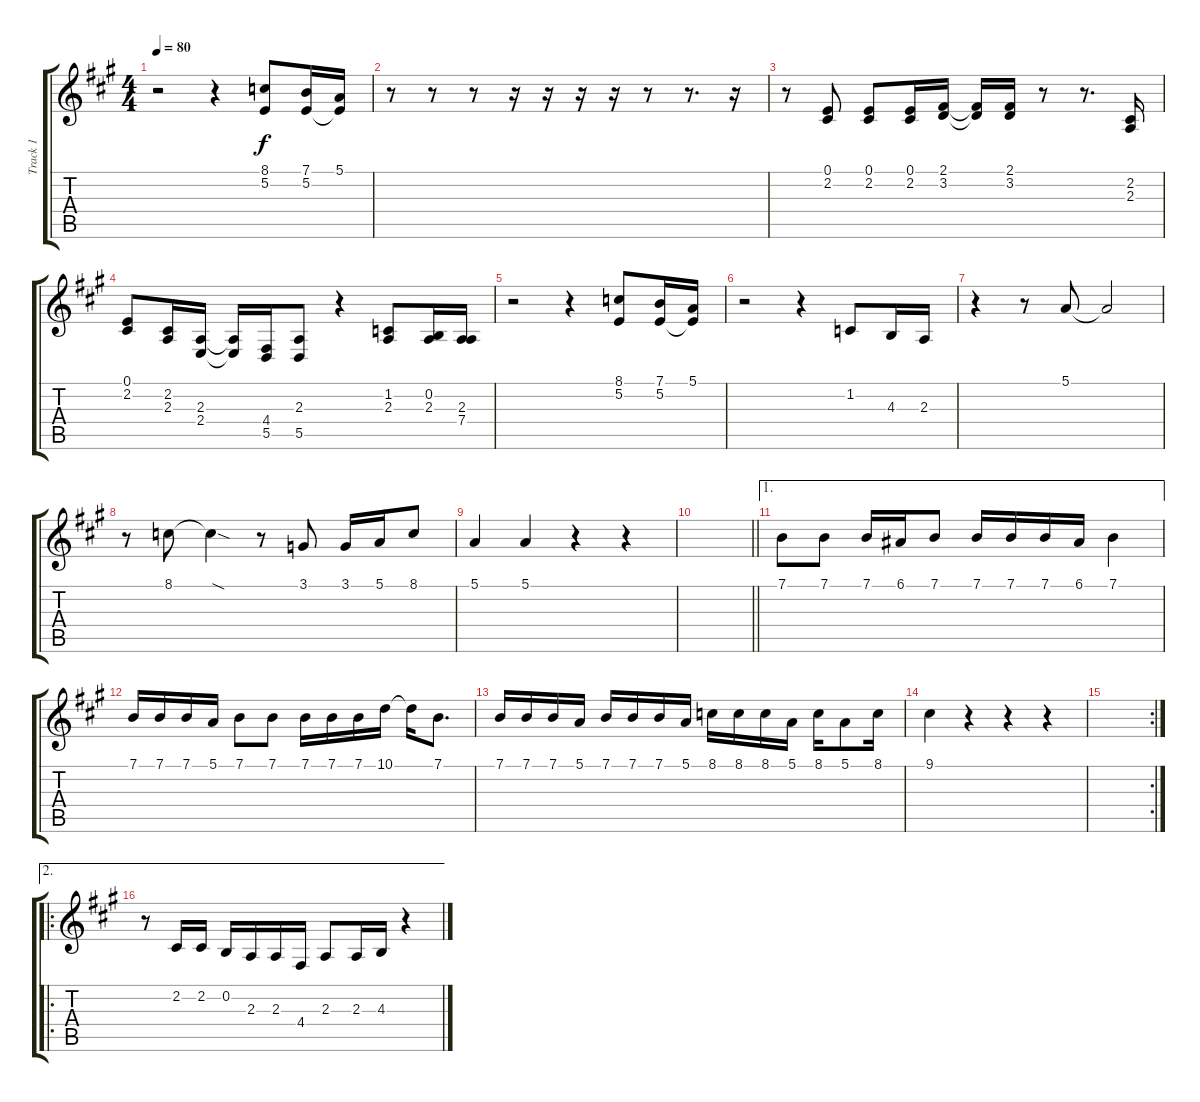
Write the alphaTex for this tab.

\track ("Track 1" "Track 1") {instrument tenorsax}
\staff {score tabs}
\tuning (E4 B3 G3 D3 A2 E2) {hide}
\ts (4 4)
\tempo 80
\clef g2
\ks a
r.2{dy f} r.4 (8.1 5.2).8 (7.1 5.2).16 (5.1 5.2{t}).16 |
r.8 r.8 r.8 r.16 r.16 r.16 r.16 r.8 r.8{d} r.16 |
r.8 (0.1 2.2).8 (0.1 2.2).8 (0.1 2.2).16 (2.1 3.2).16 (2.1{t} 3.2{t}).16 (2.1 3.2).16 r.8 r.8{d} (2.2 2.3).16 |
(0.1 2.2).8 (2.2 2.3).16 (2.3 2.4).16 (2.3{t} 2.4{t}).16 (4.4 5.5).16 (2.3 5.5).8 r.4 (1.2 2.3).8 (0.2 2.3).16 (2.3 7.4).16 |
r.2 r.4 (8.1 5.2).8 (7.1 5.2).16 (5.1 5.2{t}).16 |
r.2 r.4 1.2.8 4.3.16 2.3.16 |
r.4 r.8 5.1.8 5.1{t}.2 |
r.8 8.1.8 8.1{sod t}.4 r.8 3.1.8 3.1.16 5.1.16 8.1.8 |
5.1.4 5.1.4 r.4 r.4 |
\barLineRight lightlight
|
\ae 1
7.1.8 7.1.8 7.1.16 6.1.16 7.1.8 7.1.16 7.1.16 7.1.16 6.1.16 7.1.4 |
7.1.16 7.1.16 7.1.16 5.1.16 7.1.8 7.1.8 7.1.16 7.1.16 7.1.16 10.1.16 10.1{t}.16 7.1.8{d} |
7.1.16 7.1.16 7.1.16 5.1.16 7.1.16 7.1.16 7.1.16 5.1.16 8.1.16 8.1.16 8.1.16 5.1.16 8.1.16 5.1.8 8.1.16 |
9.1.4 r.4 r.4 r.4 |
\rc 2
|
\ae 2
\ro
r.8 2.2.16 2.2.16 0.2.16 2.3.16 2.3.16 4.4.16 2.3.8 2.3.16 4.3.16 r.4
